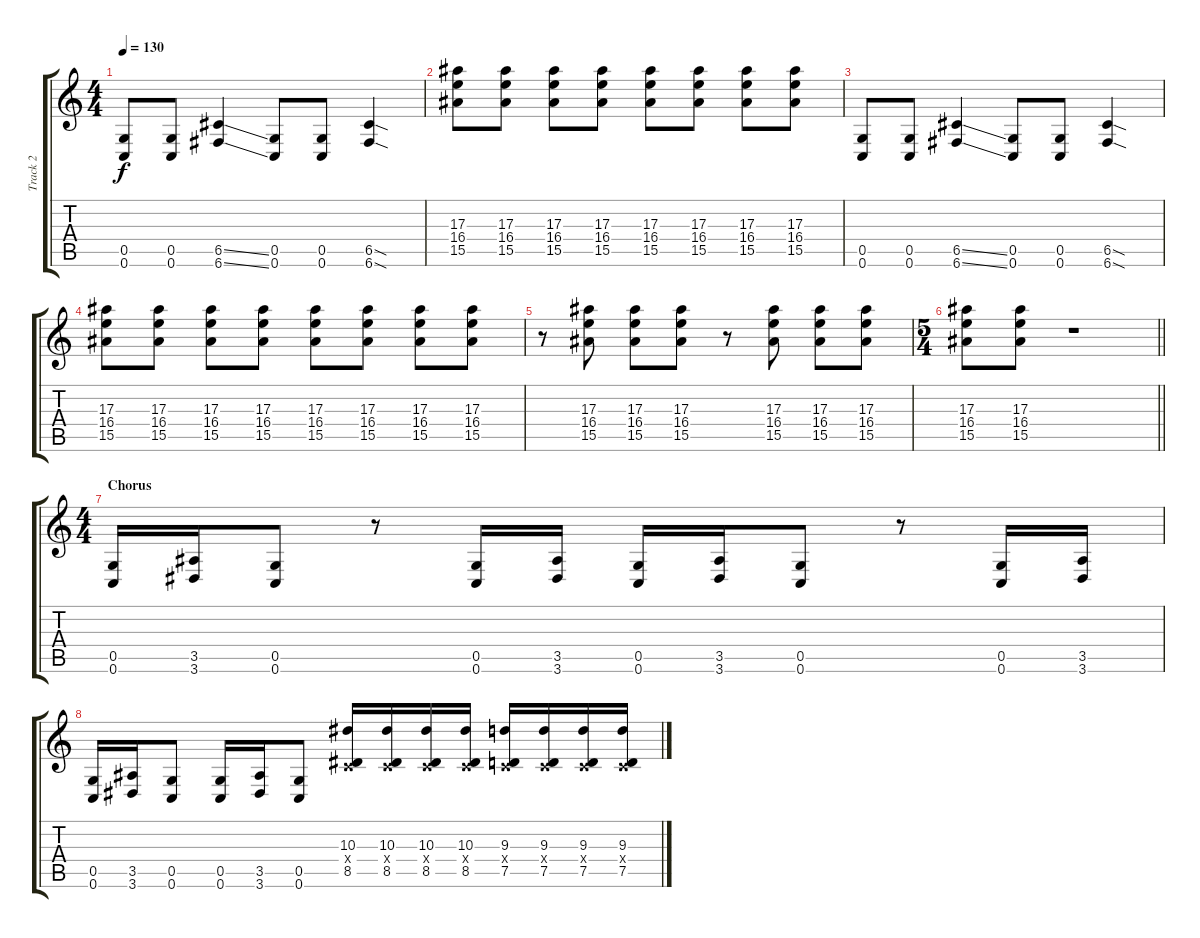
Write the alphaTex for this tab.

\track ("Track 2" "Track 2") {instrument distortionguitar}
\staff {score tabs}
\tuning (D4 A3 F3 C3 G2 C2) {hide}
\ts (4 4)
\tempo 130
\clef g2
\ks c
(0.5 0.6).8{dy f} (0.5 0.6).8 (6.5{ss} 6.6{ss}).4 (0.5 0.6).8 (0.5 0.6).8 (6.5{sod} 6.6{sod}).4 |
(17.3 16.4 15.5).8 (17.3 16.4 15.5).8 (17.3 16.4 15.5).8 (17.3 16.4 15.5).8 (17.3 16.4 15.5).8 (17.3 16.4 15.5).8 (17.3 16.4 15.5).8 (17.3 16.4 15.5).8 |
(0.5 0.6).8 (0.5 0.6).8 (6.5{ss} 6.6{ss}).4 (0.5 0.6).8 (0.5 0.6).8 (6.5{sod} 6.6{sod}).4 |
(17.3 16.4 15.5).8 (17.3 16.4 15.5).8 (17.3 16.4 15.5).8 (17.3 16.4 15.5).8 (17.3 16.4 15.5).8 (17.3 16.4 15.5).8 (17.3 16.4 15.5).8 (17.3 16.4 15.5).8 |
r.8 (17.3 16.4 15.5).8 (17.3 16.4 15.5).8 (17.3 16.4 15.5).8 r.8 (17.3 16.4 15.5).8 (17.3 16.4 15.5).8 (17.3 16.4 15.5).8 |
\ts (5 4)
\barLineRight lightlight
(17.3 16.4 15.5).8 (17.3 16.4 15.5).8 r.1 |
\ts (4 4)
\section ("" "Chorus")
(0.5 0.6).16 (3.5 3.6).16 (0.5 0.6).8 r.8 (0.5 0.6).16 (3.5 3.6).16 (0.5 0.6).16 (3.5 3.6).16 (0.5 0.6).8 r.8 (0.5 0.6).16 (3.5 3.6).16 |
(0.5 0.6).16 (3.5 3.6).16 (0.5 0.6).8 (0.5 0.6).16 (3.5 3.6).16 (0.5 0.6).8 (10.3 0.4{x} 8.5).16 (10.3 0.4{x} 8.5).16 (10.3 0.4{x} 8.5).16 (10.3 0.4{x} 8.5).16 (9.3 0.4{x} 7.5).16 (9.3 0.4{x} 7.5).16 (9.3 0.4{x} 7.5).16 (9.3 0.4{x} 7.5).16
